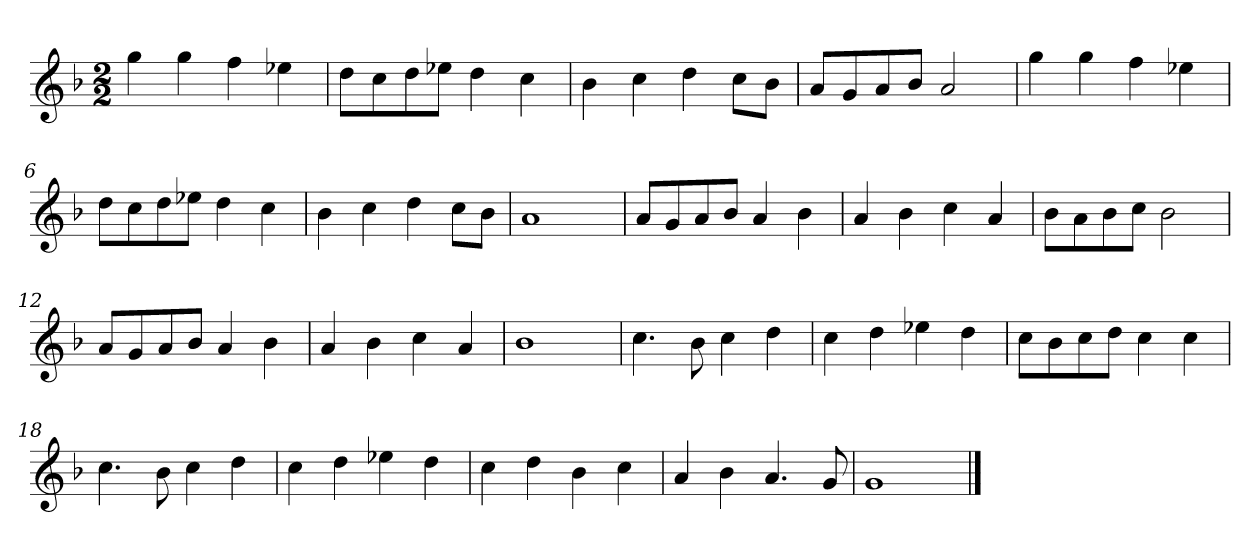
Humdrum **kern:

**kern
*part1
*staff1
*k[b-]
*M2/2
*MM120
=1
4gg
4gg
4ff
4ee-X
=2
8ddL
8cc
8dd
8ee-XJ
4dd
4cc
=3
4b-
4cc
4dd
8ccL
8b-J
=4
8aL
8g
8a
8b-J
2a
=5
4gg
4gg
4ff
4ee-X
=6
8ddL
8cc
8dd
8ee-XJ
4dd
4cc
=7
4b-
4cc
4dd
8ccL
8b-J
=8
1a
=9
8aL
8g
8a
8b-J
4a
4b-
=10
4a
4b-
4cc
4a
=11
8b-L
8a
8b-
8ccJ
2b-
=12
8aL
8g
8a
8b-J
4a
4b-
=13
4a
4b-
4cc
4a
=14
1b-
=15
4.cc
8b-
4cc
4dd
=16
4cc
4dd
4ee-X
4dd
=17
8ccL
8b-
8cc
8ddJ
4cc
4cc
=18
4.cc
8b-
4cc
4dd
=19
4cc
4dd
4ee-X
4dd
=20
4cc
4dd
4b-
4cc
=21
4a
4b-
4.a
8g
=22
1g
==
*-
